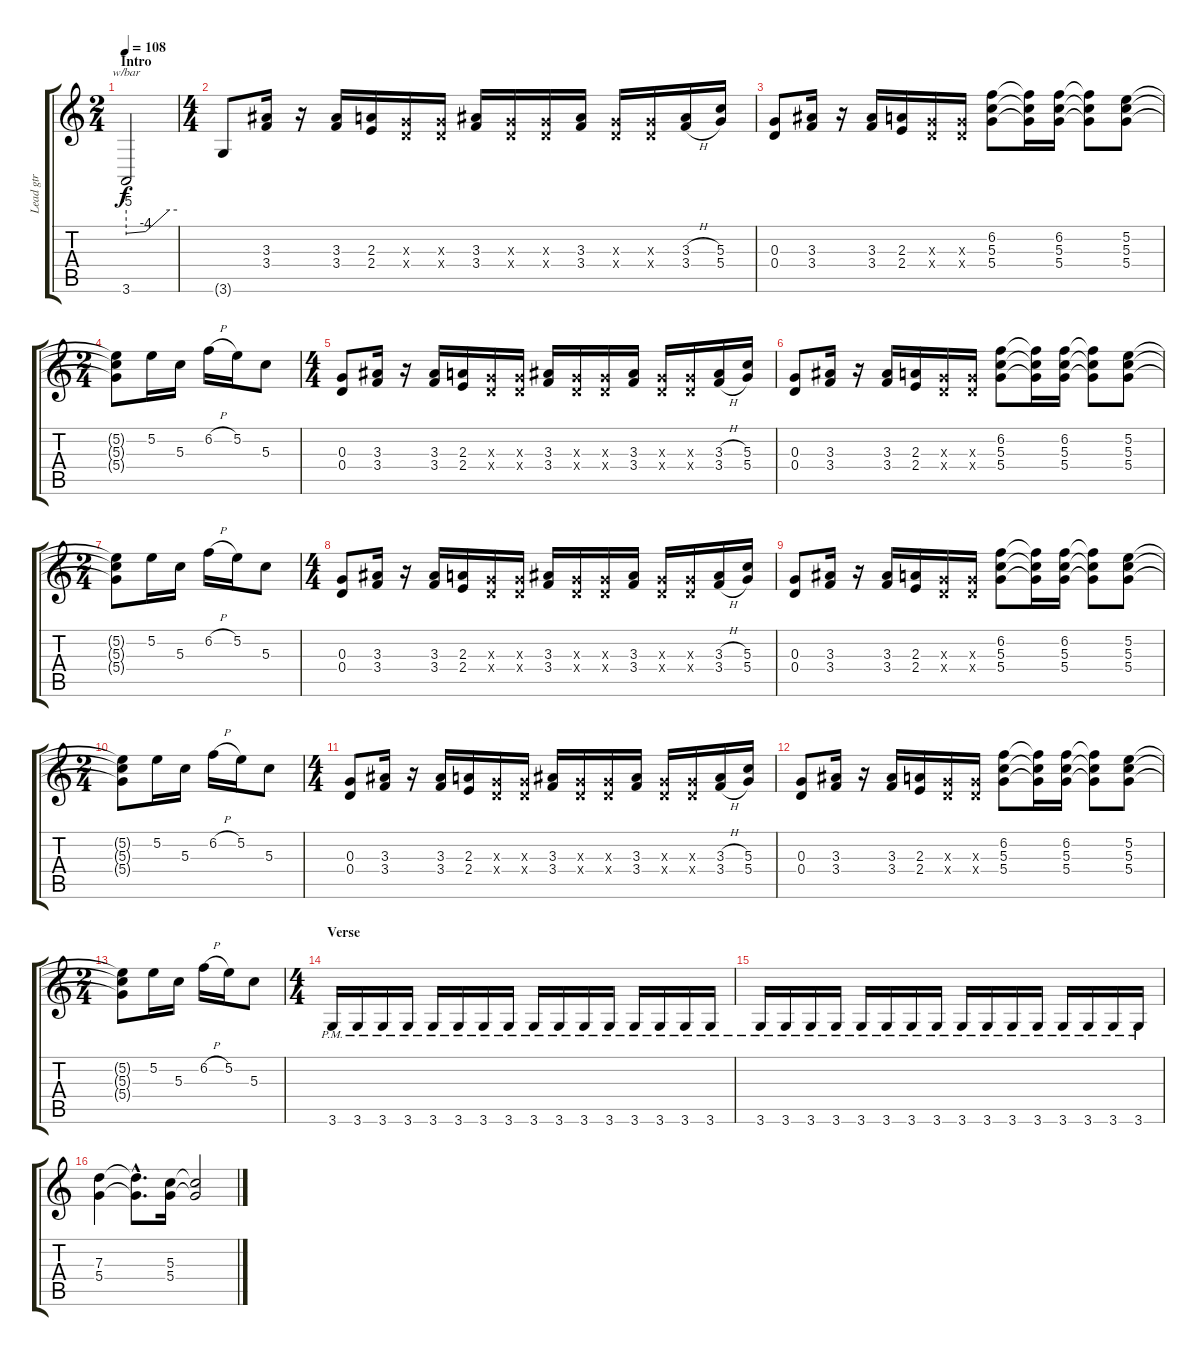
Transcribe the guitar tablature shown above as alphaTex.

\track ("Lead gtr" "Lead gtr") {instrument distortionguitar}
\staff {score tabs}
\tuning (E4 B3 G3 D3 A2 E2) {hide}
\ts (2 4)
\section ("" "Intro")
\tempo 108
\clef g2
\ks c
3.6.2{tbe (custom default 0 -20 23 -16 51 0 60 0) dy f instrument distortionguitar} |
\ts (4 4)
3.6{t}.8 (3.3 3.4).16 r.16 (3.3 3.4).16 (2.3 2.4).16 (0.3{x} 0.4{x}).16 (0.3{x} 0.4{x}).16 (3.3 3.4).16 (0.3{x} 0.4{x}).16 (0.3{x} 0.4{x}).16 (3.3 3.4).16 (0.3{x} 0.4{x}).16 (0.3{x} 0.4{x}).16 (3.3{h} 3.4{h}).16 (5.3 5.4).16 |
(0.3 0.4).8 (3.3 3.4).16 r.16 (3.3 3.4).16 (2.3 2.4).16 (0.3{x} 0.4{x}).16 (0.3{x} 0.4{x}).16 (6.2 5.3 5.4).8 (6.2{t} 5.3{t} 5.4{t}).16 (6.2 5.3 5.4).16 (6.2{t} 5.3{t} 5.4{t}).8 (5.2 5.3 5.4).8 |
\ts (2 4)
(5.2{t} 5.3{t} 5.4{t}).8 5.2.16 5.3.16 6.2{h}.16 5.2.16 5.3.8 |
\ts (4 4)
(0.3 0.4).8 (3.3 3.4).16 r.16 (3.3 3.4).16 (2.3 2.4).16 (0.3{x} 0.4{x}).16 (0.3{x} 0.4{x}).16 (3.3 3.4).16 (0.3{x} 0.4{x}).16 (0.3{x} 0.4{x}).16 (3.3 3.4).16 (0.3{x} 0.4{x}).16 (0.3{x} 0.4{x}).16 (3.3{h} 3.4{h}).16 (5.3 5.4).16 |
(0.3 0.4).8 (3.3 3.4).16 r.16 (3.3 3.4).16 (2.3 2.4).16 (0.3{x} 0.4{x}).16 (0.3{x} 0.4{x}).16 (6.2 5.3 5.4).8 (6.2{t} 5.3{t} 5.4{t}).16 (6.2 5.3 5.4).16 (6.2{t} 5.3{t} 5.4{t}).8 (5.2 5.3 5.4).8 |
\ts (2 4)
(5.2{t} 5.3{t} 5.4{t}).8 5.2.16 5.3.16 6.2{h}.16 5.2.16 5.3.8 |
\ts (4 4)
(0.3 0.4).8 (3.3 3.4).16 r.16 (3.3 3.4).16 (2.3 2.4).16 (0.3{x} 0.4{x}).16 (0.3{x} 0.4{x}).16 (3.3 3.4).16 (0.3{x} 0.4{x}).16 (0.3{x} 0.4{x}).16 (3.3 3.4).16 (0.3{x} 0.4{x}).16 (0.3{x} 0.4{x}).16 (3.3{h} 3.4{h}).16 (5.3 5.4).16 |
(0.3 0.4).8 (3.3 3.4).16 r.16 (3.3 3.4).16 (2.3 2.4).16 (0.3{x} 0.4{x}).16 (0.3{x} 0.4{x}).16 (6.2 5.3 5.4).8 (6.2{t} 5.3{t} 5.4{t}).16 (6.2 5.3 5.4).16 (6.2{t} 5.3{t} 5.4{t}).8 (5.2 5.3 5.4).8 |
\ts (2 4)
(5.2{t} 5.3{t} 5.4{t}).8 5.2.16 5.3.16 6.2{h}.16 5.2.16 5.3.8 |
\ts (4 4)
(0.3 0.4).8 (3.3 3.4).16 r.16 (3.3 3.4).16 (2.3 2.4).16 (0.3{x} 0.4{x}).16 (0.3{x} 0.4{x}).16 (3.3 3.4).16 (0.3{x} 0.4{x}).16 (0.3{x} 0.4{x}).16 (3.3 3.4).16 (0.3{x} 0.4{x}).16 (0.3{x} 0.4{x}).16 (3.3{h} 3.4{h}).16 (5.3 5.4).16 |
(0.3 0.4).8 (3.3 3.4).16 r.16 (3.3 3.4).16 (2.3 2.4).16 (0.3{x} 0.4{x}).16 (0.3{x} 0.4{x}).16 (6.2 5.3 5.4).8 (6.2{t} 5.3{t} 5.4{t}).16 (6.2 5.3 5.4).16 (6.2{t} 5.3{t} 5.4{t}).8 (5.2 5.3 5.4).8 |
\ts (2 4)
(5.2{t} 5.3{t} 5.4{t}).8 5.2.16 5.3.16 6.2{h}.16 5.2.16 5.3.8 |
\ts (4 4)
\section ("" "Verse")
3.6{pm}.16 3.6{pm}.16 3.6{pm}.16 3.6{pm}.16 3.6{pm}.16 3.6{pm}.16 3.6{pm}.16 3.6{pm}.16 3.6{pm}.16 3.6{pm}.16 3.6{pm}.16 3.6{pm}.16 3.6{pm}.16 3.6{pm}.16 3.6{pm}.16 3.6{pm}.16 |
3.6{pm}.16 3.6{pm}.16 3.6{pm}.16 3.6{pm}.16 3.6{pm}.16 3.6{pm}.16 3.6{pm}.16 3.6{pm}.16 3.6{pm}.16 3.6{pm}.16 3.6{pm}.16 3.6{pm}.16 3.6{pm}.16 3.6{pm}.16 3.6{pm}.16 3.6{pm}.16 |
(7.3 5.4).4 (7.3{hac t} 5.4{hac t}).8{d} (5.3 5.4).16 (5.3{t} 5.4{t}).2
